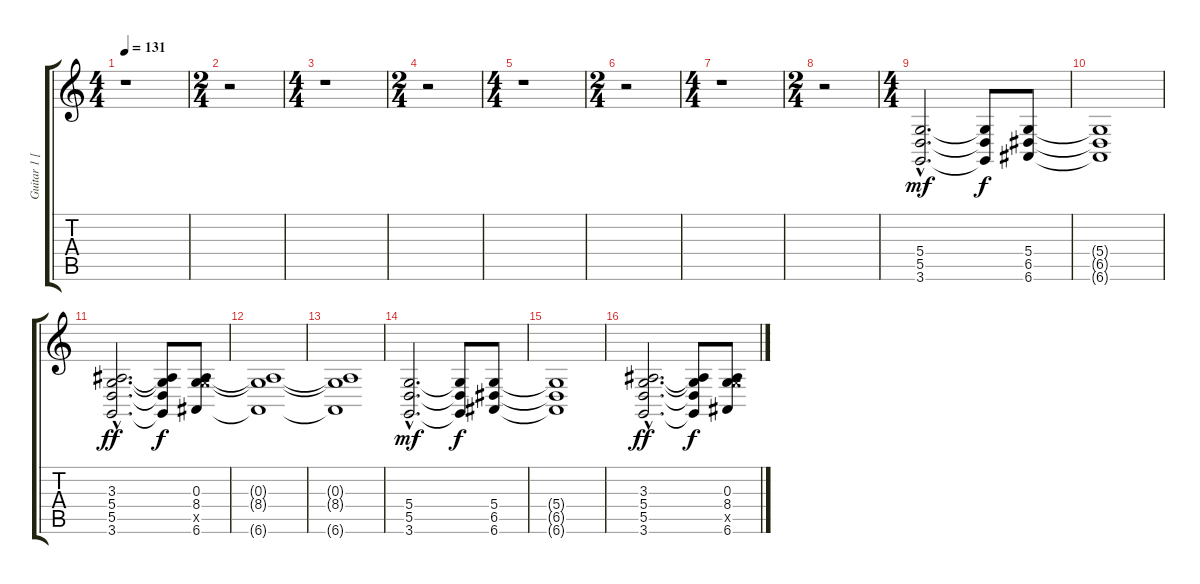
\track ("Guitar 1 [see score info]" "Guitar 1 [") {instrument accordion}
\staff {score tabs}
\tuning (E4 B3 G3 D3 A2 E2) {hide}
\ts (4 4)
\tempo 131
\clef g2
\ks c
r.1{dy f} |
\ts (2 4)
r.2 |
\ts (4 4)
r.1 |
\ts (2 4)
r.2 |
\ts (4 4)
r.1 |
\ts (2 4)
r.2 |
\ts (4 4)
r.1 |
\ts (2 4)
r.2 |
\ts (4 4)
(5.4{hac} 5.5{hac} 3.6{hac}).2{d dy mf} (5.4{t} 5.5{t} 3.6{t}).8{dy f} (5.4 6.5 6.6).8 |
(5.4{t} 6.5{t} 6.6{t}).1 |
(3.3{hac} 5.4{hac} 5.5{hac} 3.6{hac}).2{d dy ff} (3.3{t} 5.4{t} 5.5{t} 3.6{t}).8{dy f} (0.3 8.4 10.5{x} 6.6).8 |
(0.3{t} 8.4{t} 6.6{t}).1 |
(0.3{t} 8.4{t} 6.6{t}).1 |
(5.4{hac} 5.5{hac} 3.6{hac}).2{d dy mf} (5.4{t} 5.5{t} 3.6{t}).8{dy f} (5.4 6.5 6.6).8 |
(5.4{t} 6.5{t} 6.6{t}).1 |
(3.3{hac} 5.4{hac} 5.5{hac} 3.6{hac}).2{d dy ff} (3.3{t} 5.4{t} 5.5{t} 3.6{t}).8{dy f} (0.3 8.4 10.5{x} 6.6).8
